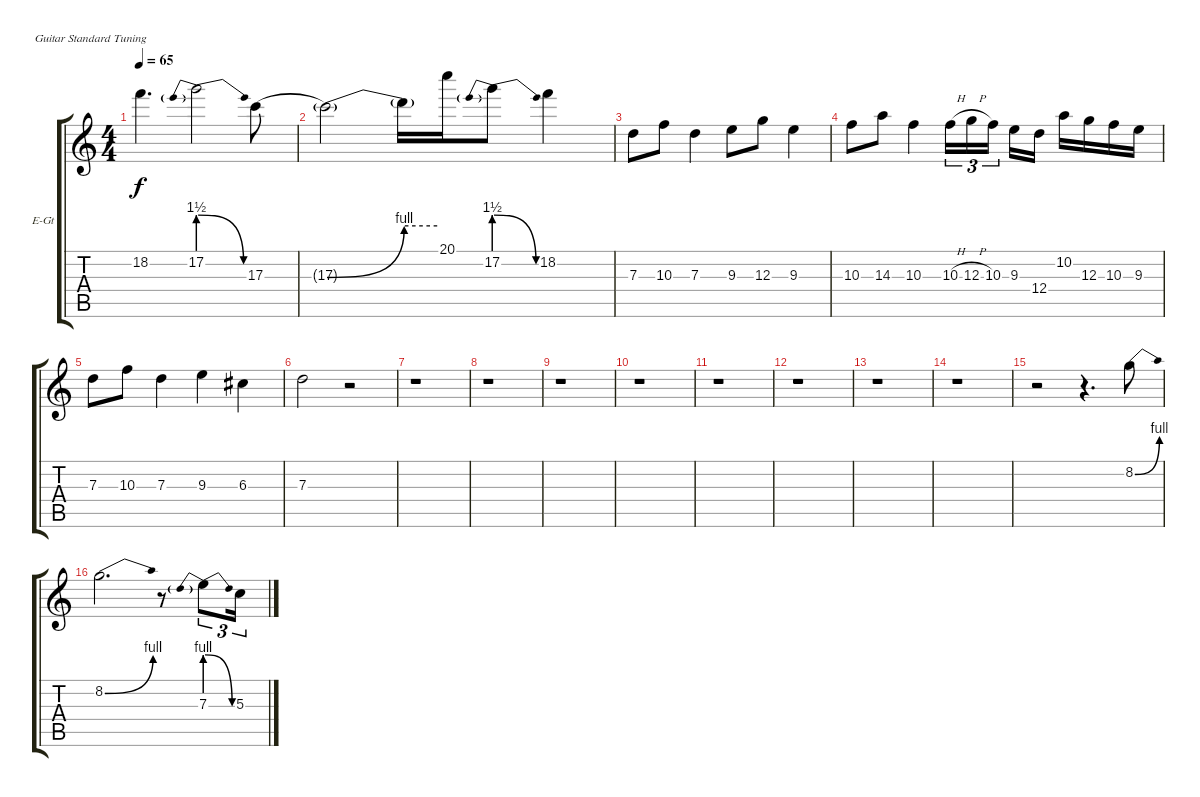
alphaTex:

\bracketExtendMode groupsimilarinstruments
\firstSystemTrackNameOrientation horizontal
\otherSystemsTrackNameOrientation horizontal
\track ("Guitar 1" "E-Gt") {instrument overdrivenguitar}
\staff {score tabs}
\tuning (E4 B3 G3 D3 A2 E2)
\ts (4 4)
\tempo 65
\clef g2
\ks c
18.2.4{d dy f} 17.2{be (prebendrelease 0 6 60 0)}.2 17.3{be (hold 0 0 60 0)}.8 |
17.3{be (bend 0 0 60 4) t}.2 17.3{be (hold 0 4 60 4) t}.16 20.1.16 17.2{be (prebendrelease 0 6 60 0)}.8 18.2.4 |
7.3.8 10.3.8 7.3.4 9.3.8 12.3.8 9.3.4 |
10.3.8 14.3.8 10.3.4 10.3{h}.16{tu (3 2)} 12.3{h}.16{tu (3 2)} 10.3.16{tu (3 2)} 9.3.16 12.4.16 10.2.16 12.3.16 10.3.16 9.3.16 |
7.3.8 10.3.8 7.3.4 9.3.4 6.3.4 |
7.3.2 r.2 |
r.1 |
r.1 |
r.1 |
r.1 |
r.1 |
r.1 |
r.1 |
r.1 |
r.2 r.4{d} 8.2{be (bend 0 0 60 4)}.8 |
8.2{be (bend 0 0 60 4)}.2{d} r.8 7.3{be (prebendrelease 0 4 60 0)}.8{tu (3 2)} 5.3.16{tu (3 2)}
